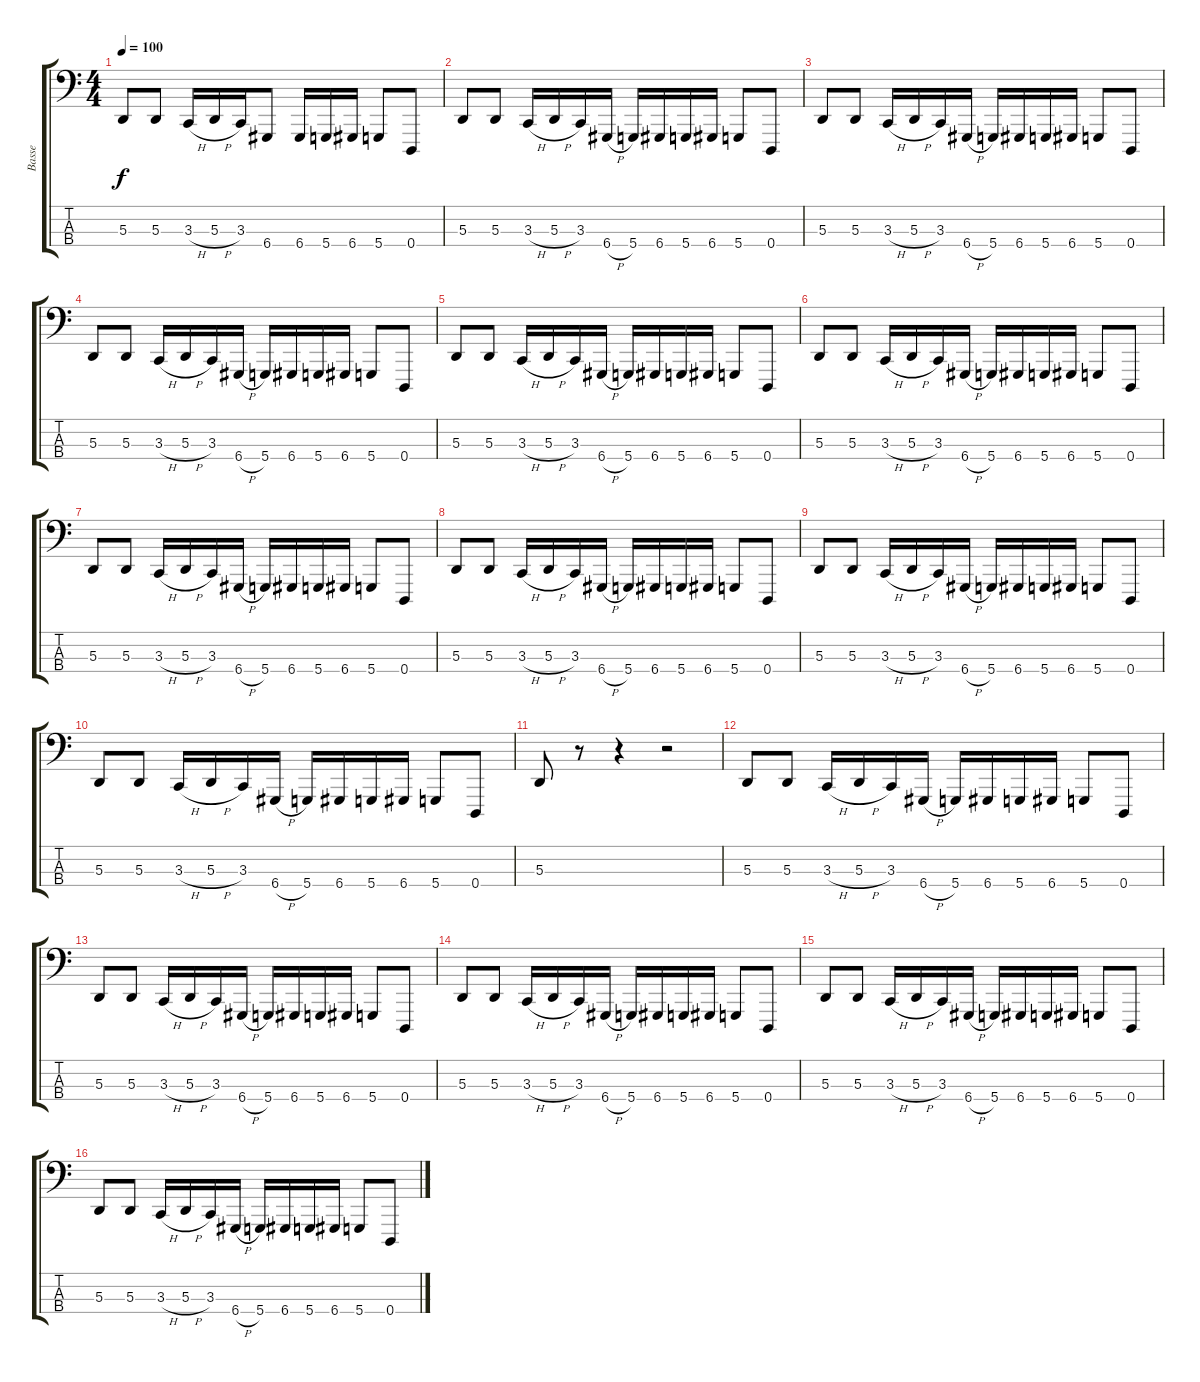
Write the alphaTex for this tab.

\track ("Basse" "Basse") {instrument lead8bassandlead}
\staff {score tabs}
\tuning (G2 D2 A1 D1) {hide}
\ts (4 4)
\tempo 100
\clef f4
\ks c
5.3.8{dy f instrument lead8bassandlead} 5.3.8 3.3{h}.16 5.3{h}.16 3.3.16 6.4.8 6.4.16 5.4.16 6.4.16 5.4.8 0.4.8 |
5.3.8 5.3.8 3.3{h}.16 5.3{h}.16 3.3.16 6.4{h}.16 5.4.16 6.4.16 5.4.16 6.4.16 5.4.8 0.4.8 |
5.3.8 5.3.8 3.3{h}.16 5.3{h}.16 3.3.16 6.4{h}.16 5.4.16 6.4.16 5.4.16 6.4.16 5.4.8 0.4.8 |
5.3.8 5.3.8 3.3{h}.16 5.3{h}.16 3.3.16 6.4{h}.16 5.4.16 6.4.16 5.4.16 6.4.16 5.4.8 0.4.8 |
5.3.8 5.3.8 3.3{h}.16 5.3{h}.16 3.3.16 6.4{h}.16 5.4.16 6.4.16 5.4.16 6.4.16 5.4.8 0.4.8 |
5.3.8 5.3.8 3.3{h}.16 5.3{h}.16 3.3.16 6.4{h}.16 5.4.16 6.4.16 5.4.16 6.4.16 5.4.8 0.4.8 |
5.3.8 5.3.8 3.3{h}.16 5.3{h}.16 3.3.16 6.4{h}.16 5.4.16 6.4.16 5.4.16 6.4.16 5.4.8 0.4.8 |
5.3.8 5.3.8 3.3{h}.16 5.3{h}.16 3.3.16 6.4{h}.16 5.4.16 6.4.16 5.4.16 6.4.16 5.4.8 0.4.8 |
5.3.8 5.3.8 3.3{h}.16 5.3{h}.16 3.3.16 6.4{h}.16 5.4.16 6.4.16 5.4.16 6.4.16 5.4.8 0.4.8 |
5.3.8 5.3.8 3.3{h}.16 5.3{h}.16 3.3.16 6.4{h}.16 5.4.16 6.4.16 5.4.16 6.4.16 5.4.8 0.4.8 |
5.3.8 r.8 r.4 r.2 |
5.3.8 5.3.8 3.3{h}.16 5.3{h}.16 3.3.16 6.4{h}.16 5.4.16 6.4.16 5.4.16 6.4.16 5.4.8 0.4.8 |
5.3.8 5.3.8 3.3{h}.16 5.3{h}.16 3.3.16 6.4{h}.16 5.4.16 6.4.16 5.4.16 6.4.16 5.4.8 0.4.8 |
5.3.8 5.3.8 3.3{h}.16 5.3{h}.16 3.3.16 6.4{h}.16 5.4.16 6.4.16 5.4.16 6.4.16 5.4.8 0.4.8 |
5.3.8 5.3.8 3.3{h}.16 5.3{h}.16 3.3.16 6.4{h}.16 5.4.16 6.4.16 5.4.16 6.4.16 5.4.8 0.4.8 |
5.3.8 5.3.8 3.3{h}.16 5.3{h}.16 3.3.16 6.4{h}.16 5.4.16 6.4.16 5.4.16 6.4.16 5.4.8 0.4.8
